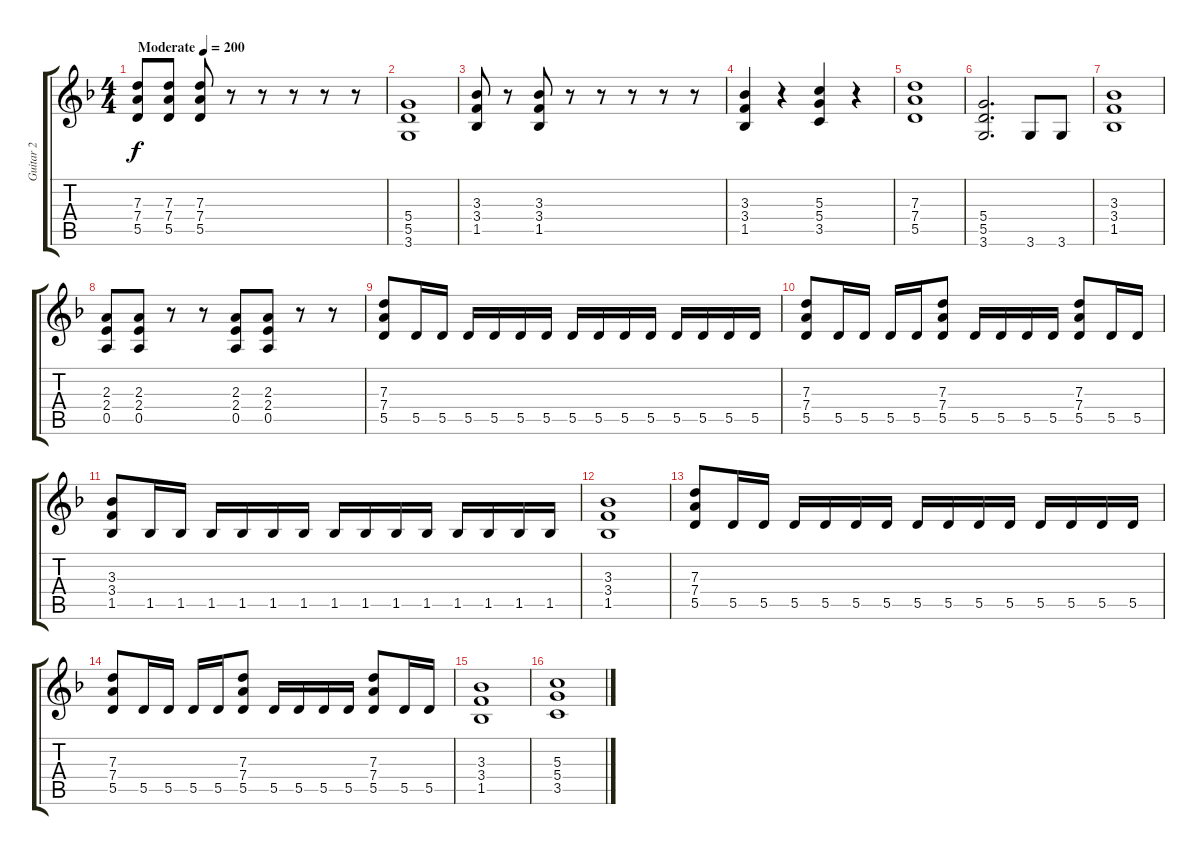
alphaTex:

\track ("Guitar 2" "Guitar 2") {instrument distortionguitar}
\staff {score tabs}
\tuning (E4 B3 G3 D3 A2 E2) {hide}
\ts (4 4)
\tempo (200 "Moderate")
\clef g2
\ks f
(7.3 7.4 5.5).8{dy f instrument distortionguitar} (7.3 7.4 5.5).8 (7.3 7.4 5.5).8 r.8 r.8 r.8 r.8 r.8 |
(5.4 5.5 3.6).1 |
(3.3 3.4 1.5).8 r.8 (3.3 3.4 1.5).8 r.8 r.8 r.8 r.8 r.8 |
(3.3 3.4 1.5).4 r.4 (5.3 5.4 3.5).4 r.4 |
(7.3 7.4 5.5).1 |
(5.4 5.5 3.6).2{d} 3.6.8 3.6.8 |
(3.3 3.4 1.5).1 |
(2.3 2.4 0.5).8 (2.3 2.4 0.5).8 r.8 r.8 (2.3 2.4 0.5).8 (2.3 2.4 0.5).8 r.8 r.8 |
(7.3 7.4 5.5).8 5.5.16 5.5.16 5.5.16 5.5.16 5.5.16 5.5.16 5.5.16 5.5.16 5.5.16 5.5.16 5.5.16 5.5.16 5.5.16 5.5.16 |
(7.3 7.4 5.5).8 5.5.16 5.5.16 5.5.16 5.5.16 (7.3 7.4 5.5).8 5.5.16 5.5.16 5.5.16 5.5.16 (7.3 7.4 5.5).8 5.5.16 5.5.16 |
(3.3 3.4 1.5).8 1.5.16 1.5.16 1.5.16 1.5.16 1.5.16 1.5.16 1.5.16 1.5.16 1.5.16 1.5.16 1.5.16 1.5.16 1.5.16 1.5.16 |
(3.3 3.4 1.5).1 |
(7.3 7.4 5.5).8 5.5.16 5.5.16 5.5.16 5.5.16 5.5.16 5.5.16 5.5.16 5.5.16 5.5.16 5.5.16 5.5.16 5.5.16 5.5.16 5.5.16 |
(7.3 7.4 5.5).8 5.5.16 5.5.16 5.5.16 5.5.16 (7.3 7.4 5.5).8 5.5.16 5.5.16 5.5.16 5.5.16 (7.3 7.4 5.5).8 5.5.16 5.5.16 |
(3.3 3.4 1.5).1 |
(5.3 5.4 3.5).1
